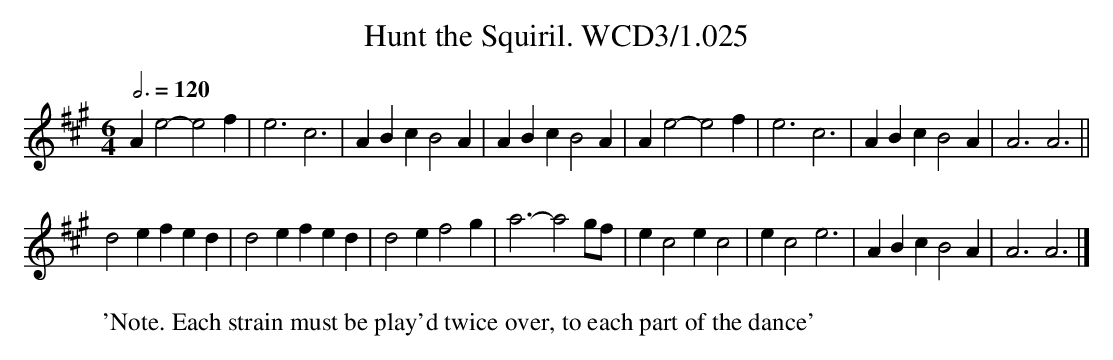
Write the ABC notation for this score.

X:1
T:Hunt the Squiril. WCD3/1.025
M:6/4
L:1/4
Q:3/4=120
W:'Note. Each strain must be play'd twice over, to each part of the dance'
K:A
A e2-e2 f|e3c3|ABc B2 A|ABc B2 A|A e2-e2 f|e3c3|ABc B2 A|A3A3||
d2 efed|d2 efed|d2ef2g|a3-a2g/f/|ec2ec2|ec2e3|ABc B2 A|A3A3|]
